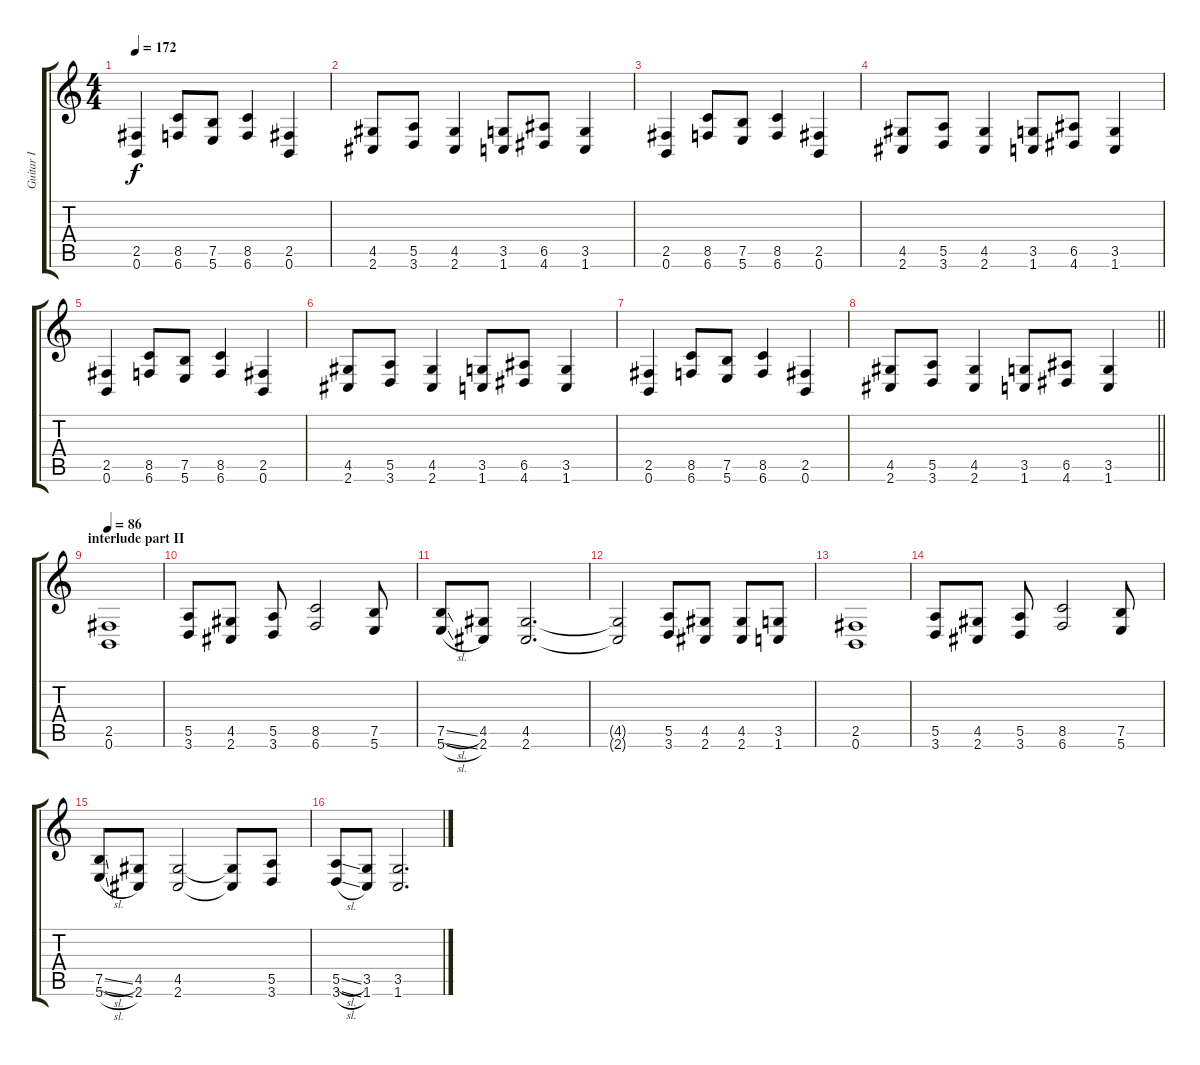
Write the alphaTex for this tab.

\track ("Guitar I" "Guitar I") {instrument distortionguitar}
\staff {score tabs}
\tuning (B3 Gb3 D3 A2 E2 B1) {hide}
\ts (4 4)
\section ("" "")
\tempo 172
\clef g2
\ks c
(2.5 0.6).4{dy f} (8.5 6.6).8 (7.5 5.6).8 (8.5 6.6).4 (2.5 0.6).4 |
(4.5 2.6).8 (5.5 3.6).8 (4.5 2.6).4 (3.5 1.6).8 (6.5 4.6).8 (3.5 1.6).4 |
(2.5 0.6).4 (8.5 6.6).8 (7.5 5.6).8 (8.5 6.6).4 (2.5 0.6).4 |
(4.5 2.6).8 (5.5 3.6).8 (4.5 2.6).4 (3.5 1.6).8 (6.5 4.6).8 (3.5 1.6).4 |
(2.5 0.6).4 (8.5 6.6).8 (7.5 5.6).8 (8.5 6.6).4 (2.5 0.6).4 |
(4.5 2.6).8 (5.5 3.6).8 (4.5 2.6).4 (3.5 1.6).8 (6.5 4.6).8 (3.5 1.6).4 |
(2.5 0.6).4 (8.5 6.6).8 (7.5 5.6).8 (8.5 6.6).4 (2.5 0.6).4 |
\barLineRight lightlight
(4.5 2.6).8 (5.5 3.6).8 (4.5 2.6).4 (3.5 1.6).8 (6.5 4.6).8 (3.5 1.6).4 |
\section ("" "interlude part II")
\tempo 86
(2.5 0.6).1 |
(5.5 3.6).8 (4.5 2.6).8 (5.5 3.6).8 (8.5 6.6).2 (7.5 5.6).8 |
(7.5{sl} 5.6{sl}).8 (4.5 2.6).8 (4.5 2.6).2{d} |
(4.5{t} 2.6{t}).2 (5.5 3.6).8 (4.5 2.6).8 (4.5 2.6).8 (3.5 1.6).8 |
(2.5 0.6).1 |
(5.5 3.6).8 (4.5 2.6).8 (5.5 3.6).8 (8.5 6.6).2 (7.5 5.6).8 |
(7.5{sl} 5.6{sl}).8 (4.5 2.6).8 (4.5 2.6).2 (4.5{t} 2.6{t}).8 (5.5 3.6).8 |
(5.5{sl} 3.6{sl}).8 (3.5 1.6).8 (3.5 1.6).2{d}
